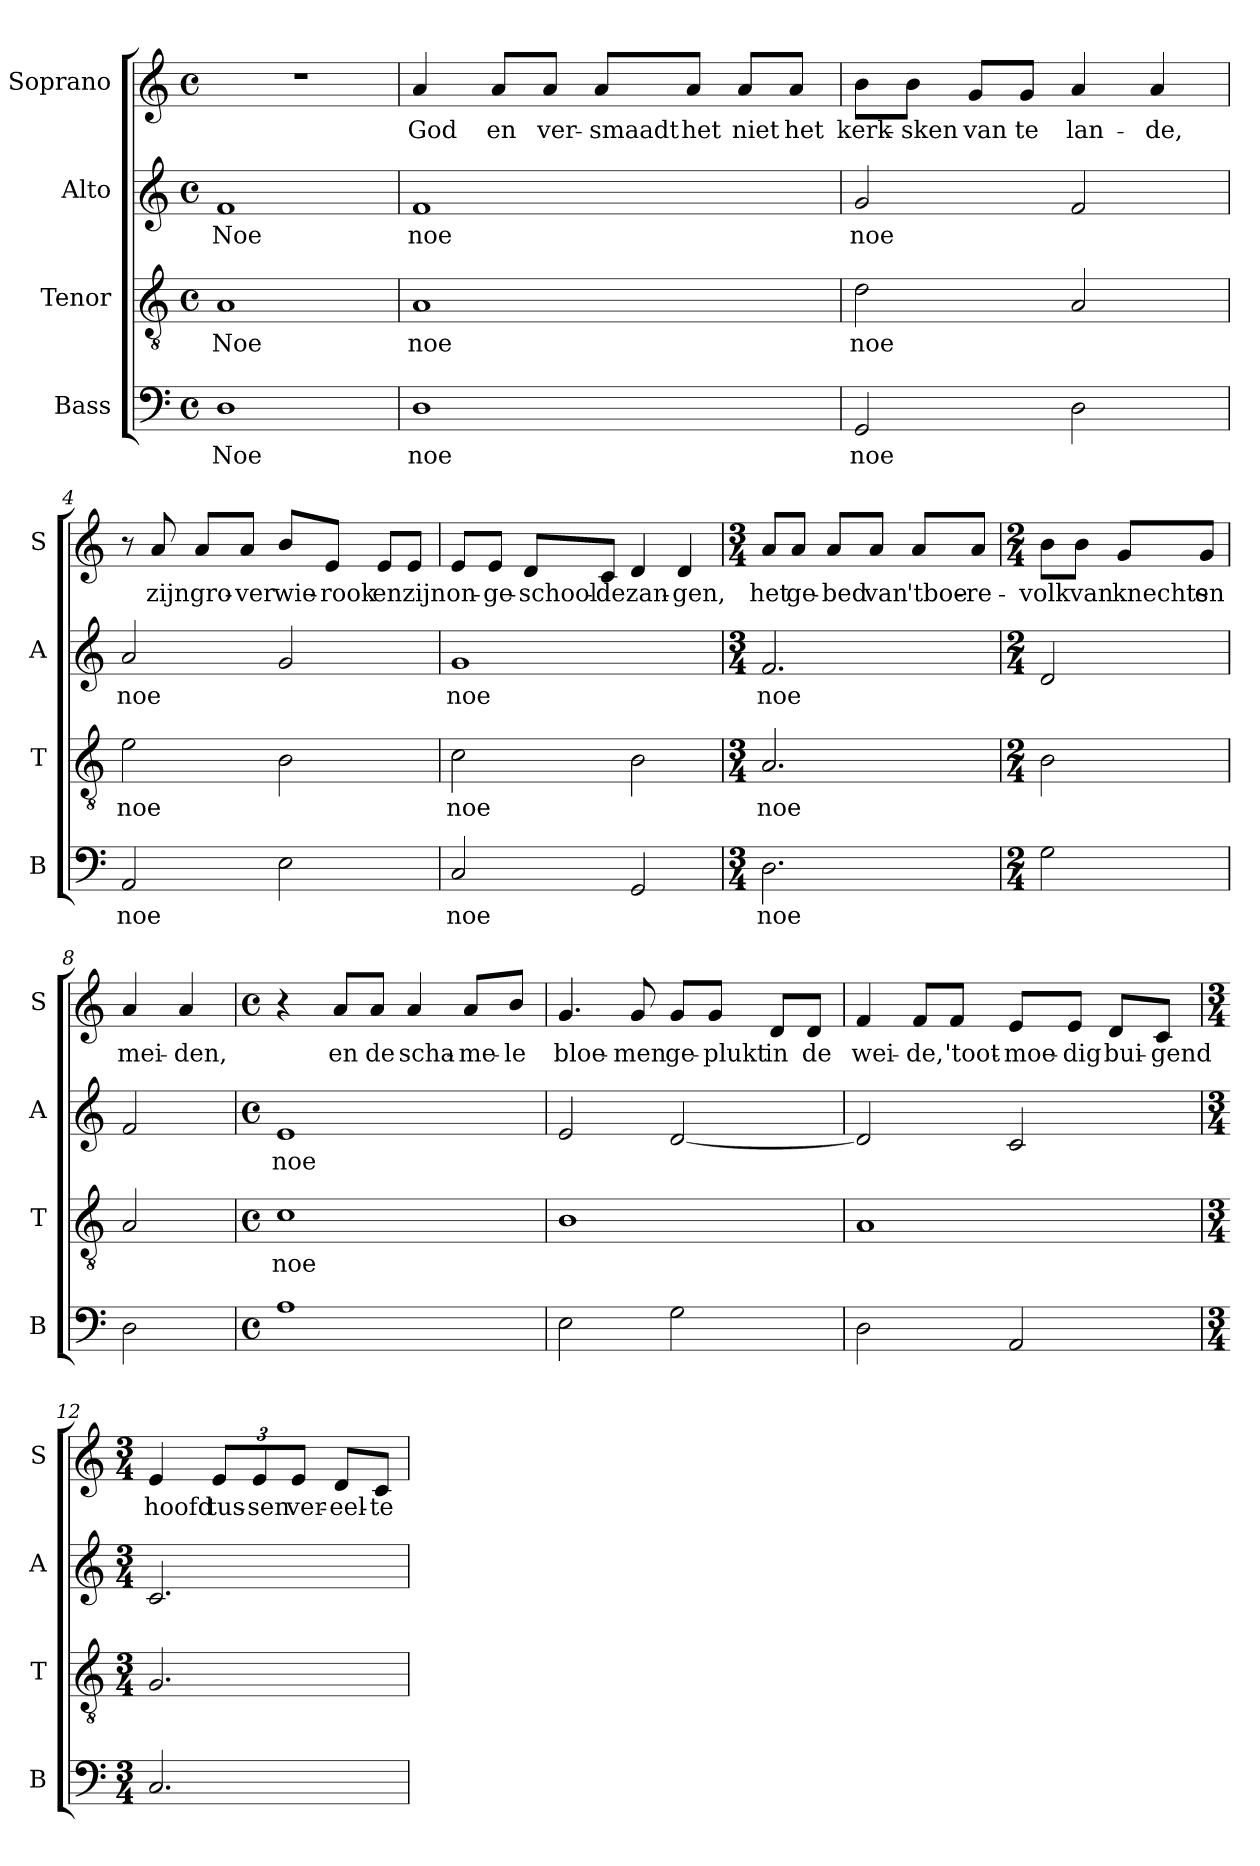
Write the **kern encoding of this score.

**kern	**text	**kern	**text	**kern	**text	**kern	**text
*part4	*part4	*part3	*part3	*part2	*part2	*part1	*part1
*staff4	*staff4	*staff3	*staff3	*staff2	*staff2	*staff1	*staff1
*I"Bass	*	*I"Tenor	*	*I"Alto	*	*I"Soprano	*
*I'B	*	*I'T	*	*I'A	*	*I'S	*
*clefF4	*	*clefGv2	*	*clefG2	*	*clefG2	*
*k[]	*	*k[]	*	*k[]	*	*k[]	*
*C:	*	*C:	*	*C:	*	*C:	*
*M4/4	*	*M4/4	*	*M4/4	*	*M4/4	*
*met(c)	*	*met(c)	*	*met(c)	*	*met(c)	*
=1	=1	=1	=1	=1	=1	=1	=1
1D	Noe	1A	Noe	1f	Noe	1r	.
=2	=2	=2	=2	=2	=2	=2	=2
1D	noe	1A	noe	1f	noe	4a/	God
.	.	.	.	.	.	8a/L	en
.	.	.	.	.	.	8a/J	ver-
.	.	.	.	.	.	8a/L	-smaadt
.	.	.	.	.	.	8a/J	het
.	.	.	.	.	.	8a/L	niet
.	.	.	.	.	.	8a/J	het
=3	=3	=3	=3	=3	=3	=3	=3
2GG/	noe	2d\	noe	2g/	noe	8b\L	kerk-
.	.	.	.	.	.	8b\J	-sken
.	.	.	.	.	.	8g/L	van
.	.	.	.	.	.	8g/J	te
2D\	.	2A/	.	2f/	.	4a/	lan-
.	.	.	.	.	.	4a/	-de,
=4	=4	=4	=4	=4	=4	=4	=4
2AA/	noe	2e\	noe	2a/	noe	8r	.
.	.	.	.	.	.	8a/	zijn
.	.	.	.	.	.	8a/L	gro-
.	.	.	.	.	.	8a/J	-ver
2E\	.	2B\	.	2g/	.	8b/L	wie-
.	.	.	.	.	.	8e/J	-rook
.	.	.	.	.	.	8e/L	en
.	.	.	.	.	.	8e/J	zijn
!!LO:LB:g=z
=5	=5	=5	=5	=5	=5	=5	=5
2C/	noe	2c\	noe	1g	noe	8e/L	on-
.	.	.	.	.	.	8e/J	-ge-
.	.	.	.	.	.	8d/L	-school-
.	.	.	.	.	.	8c/J	-de
2GG/	.	2B\	.	.	.	4d/	zan-
.	.	.	.	.	.	4d/	-gen,
=6	=6	=6	=6	=6	=6	=6	=6
*M3/4	*	*M3/4	*	*M3/4	*	*M3/4	*
2.D\	noe	2.A/	noe	2.f/	noe	8a/L	het
.	.	.	.	.	.	8a/J	ge-
.	.	.	.	.	.	8a/L	-bed
.	.	.	.	.	.	8a/J	van
.	.	.	.	.	.	8a/L	'tboe-
.	.	.	.	.	.	8a/J	-re-
=7	=7	=7	=7	=7	=7	=7	=7
*M2/4	*	*M2/4	*	*M2/4	*	*M2/4	*
2G\	.	2B\	.	2d/	.	8b\L	-volk
.	.	.	.	.	.	8b\J	van
.	.	.	.	.	.	8g/L	knechts
.	.	.	.	.	.	8g/J	en
=8	=8	=8	=8	=8	=8	=8	=8
2D\	.	2A/	.	2f/	.	4a/	mei-
.	.	.	.	.	.	4a/	-den,
!!LO:LB:g=z
=9	=9	=9	=9	=9	=9	=9	=9
*M4/4	*	*M4/4	*	*M4/4	*	*M4/4	*
*met(c)	*	*met(c)	*	*met(c)	*	*met(c)	*
1A	.	1c	noe	1e	noe	4r	.
.	.	.	.	.	.	8a/L	en
.	.	.	.	.	.	8a/J	de
.	.	.	.	.	.	4a/	scha-
.	.	.	.	.	.	8a/L	-me-
.	.	.	.	.	.	8b/J	-le
=10	=10	=10	=10	=10	=10	=10	=10
2E\	.	1B	.	2e/	.	4.g/	bloe-
.	.	.	.	.	.	8g/	-men
2G\	.	.	.	[2d/	.	8g/L	ge-
.	.	.	.	.	.	8g/J	-plukt
.	.	.	.	.	.	8d/L	in
.	.	.	.	.	.	8d/J	de
=11	=11	=11	=11	=11	=11	=11	=11
2D\	.	1A	.	2d/]	.	4f/	wei-
.	.	.	.	.	.	8f/L	-de,
.	.	.	.	.	.	8f/J	'toot-
2AA/	.	.	.	2c/	.	8e/L	-moe-
.	.	.	.	.	.	8e/J	-dig
.	.	.	.	.	.	8d/L	bui-
.	.	.	.	.	.	8c/J	-gend
!!LO:PB:g=z
=12	=12	=12	=12	=12	=12	=12	=12
*M3/4	*	*M3/4	*	*M3/4	*	*M3/4	*
2.C/	.	2.G/	.	2.c/	.	4e/	hoofd
.	.	.	.	.	.	12e/L	tus-
.	.	.	.	.	.	12e/	-sen
.	.	.	.	.	.	12e/J	ver-
.	.	.	.	.	.	8d/L	-eel-
.	.	.	.	.	.	8c/J	-te
=	=	=	=	=	=	=	=
*-	*-	*-	*-	*-	*-	*-	*-
